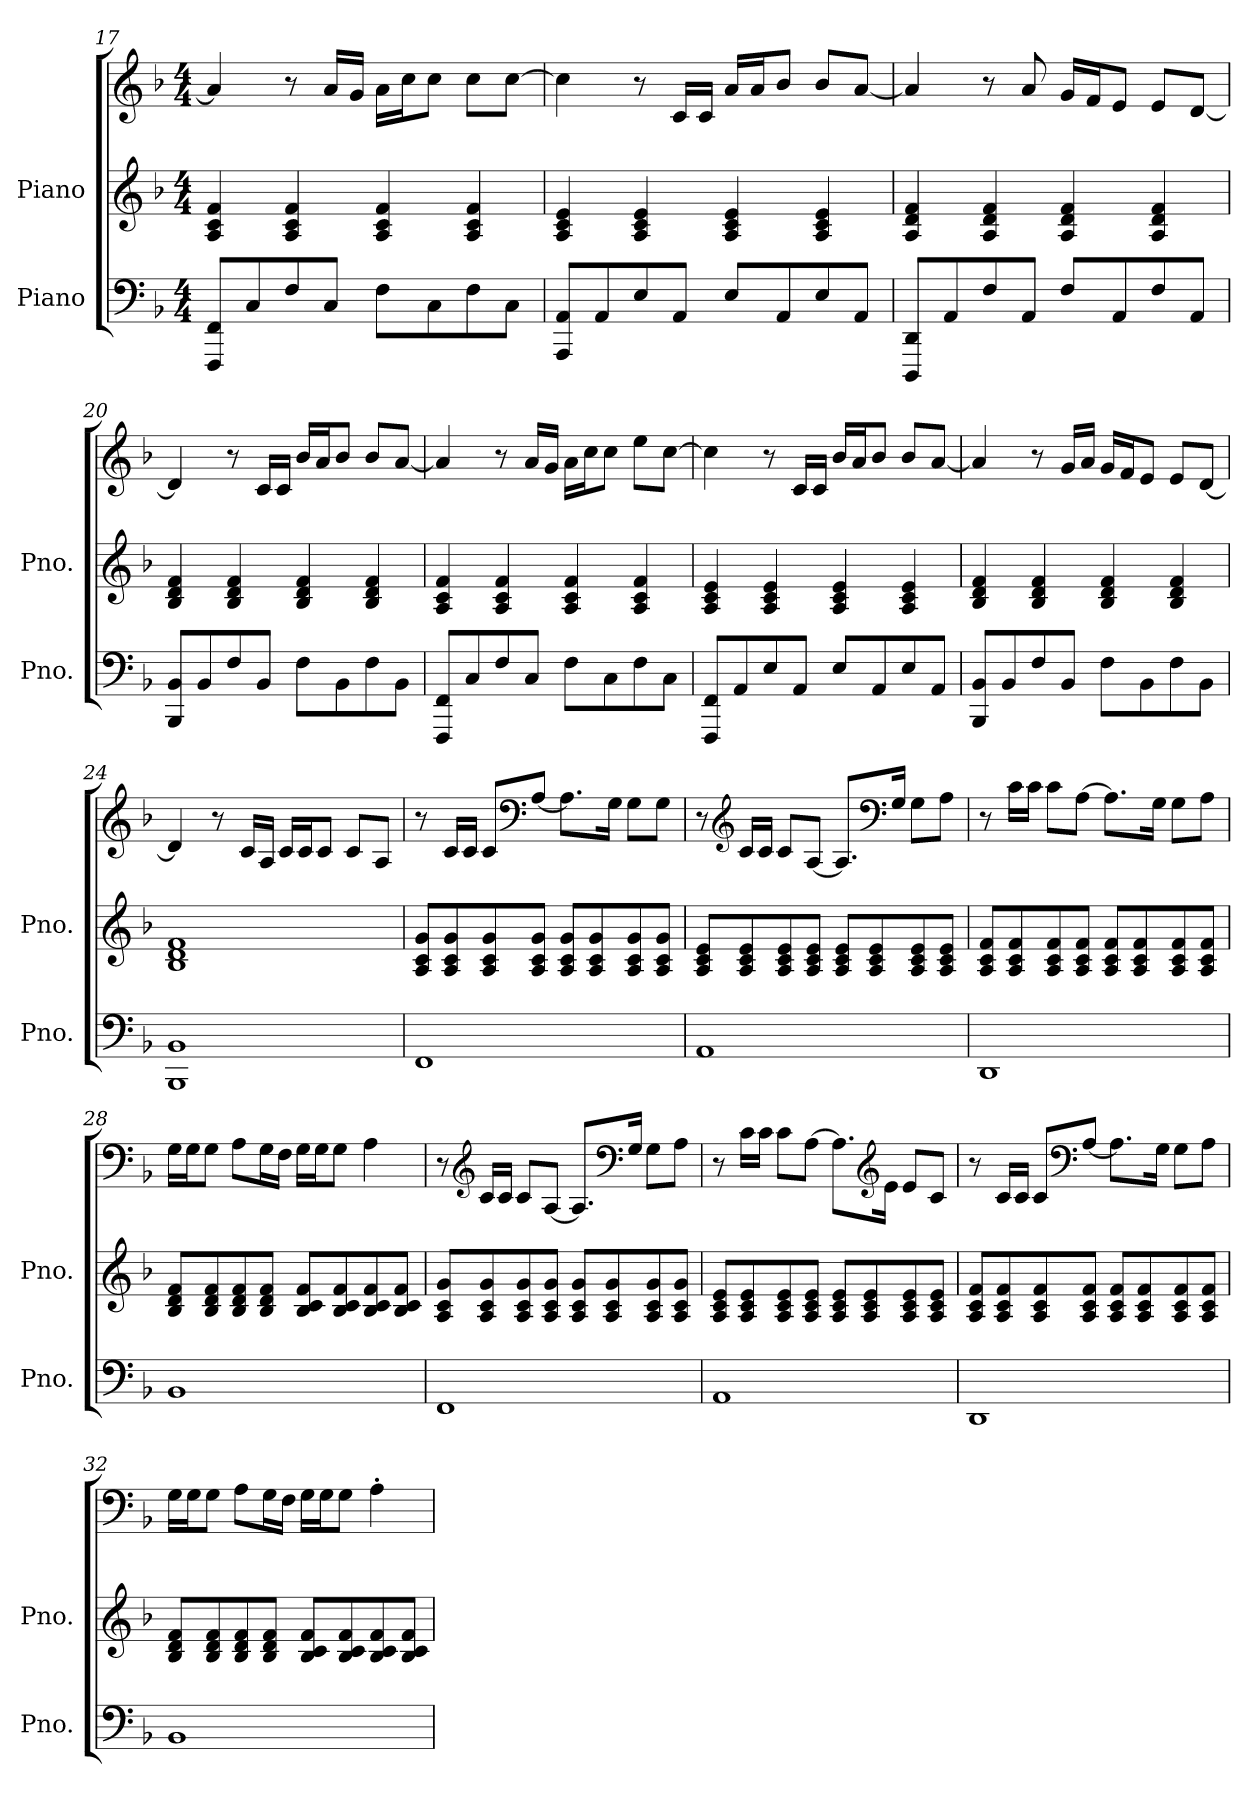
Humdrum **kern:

**kern	**kern	**kern
*part2	*part1	*part1
*staff3	*staff2	*staff1
*I"Piano	*I"Piano	*
*I'Pno.	*I'Pno.	*
*clefF4	*clefG2	*clefG2
*k[b-]	*k[b-]	*k[b-]
*M4/4	*M4/4	*M4/4
=17	=17	=17
8FFF/ 8FF/L	4A/ 4c/ 4f/	4a/]
8C/	.	.
8F/	4A/ 4c/ 4f/	8r
8C/J	.	16a/LL
.	.	16g/JJ
8F\L	4A/ 4c/ 4f/	16a\LL
.	.	16cc\J
8C\	.	8cc\J
8F\	4A/ 4c/ 4f/	8cc\L
8C\J	.	[8cc\J
!!LO:LB:g=z
=18	=18	=18
8AAA/ 8AA/L	4A/ 4c/ 4e/	4cc\]
8AA/	.	.
8E/	4A/ 4c/ 4e/	8r
8AA/J	.	16c/LL
.	.	16c/JJ
8E/L	4A/ 4c/ 4e/	16a/LL
.	.	16a/J
8AA/	.	8b-/J
8E/	4A/ 4c/ 4e/	8b-/L
8AA/J	.	[8a/J
=19	=19	=19
8DDD/ 8DD/L	4A/ 4d/ 4f/	4a/]
8AA/	.	.
8F/	4A/ 4d/ 4f/	8r
8AA/J	.	8a/
8F/L	4A/ 4d/ 4f/	16g/LL
.	.	16f/J
8AA/	.	8e/J
8F/	4A/ 4d/ 4f/	8e/L
8AA/J	.	[8d/J
=20	=20	=20
8BBB-/ 8BB-/L	4B-/ 4d/ 4f/	4d/]
8BB-/	.	.
8F/	4B-/ 4d/ 4f/	8r
8BB-/J	.	16c/LL
.	.	16c/JJ
8F\L	4B-/ 4d/ 4f/	16b-/LL
.	.	16a/J
8BB-\	.	8b-/J
8F\	4B-/ 4d/ 4f/	8b-/L
8BB-\J	.	[8a/J
=21	=21	=21
8FFF/ 8FF/L	4A/ 4c/ 4f/	4a/]
8C/	.	.
8F/	4A/ 4c/ 4f/	8r
8C/J	.	16a/LL
.	.	16g/JJ
8F\L	4A/ 4c/ 4f/	16a\LL
.	.	16cc\J
8C\	.	8cc\J
8F\	4A/ 4c/ 4f/	8ee\L
8C\J	.	[8cc\J
!!LO:LB:g=z
=22	=22	=22
8FFF/ 8FF/L	4A/ 4c/ 4e/	4cc\]
8AA/	.	.
8E/	4A/ 4c/ 4e/	8r
8AA/J	.	16c/LL
.	.	16c/JJ
8E/L	4A/ 4c/ 4e/	16b-/LL
.	.	16a/J
8AA/	.	8b-/J
8E/	4A/ 4c/ 4e/	8b-/L
8AA/J	.	[8a/J
=23	=23	=23
8BBB-/ 8BB-/L	4B-/ 4d/ 4f/	4a/]
8BB-/	.	.
8F/	4B-/ 4d/ 4f/	8r
8BB-/J	.	16g/LL
.	.	16a/JJ
8F\L	4B-/ 4d/ 4f/	16g/LL
.	.	16f/J
8BB-\	.	8e/J
8F\	4B-/ 4d/ 4f/	8e/L
8BB-\J	.	[8d/J
=24	=24	=24
1BBB- 1BB-	1B- 1d 1f	4d/]
.	.	8r
.	.	16c/LL
.	.	16A/JJ
.	.	16c/LL
.	.	16c/J
.	.	8c/J
.	.	8c/L
.	.	8A/J
!!LO:PB:g=z
=25	=25	=25
1FF	8A/ 8c/ 8g/L	8r
.	8A/ 8c/ 8g/	16c/LL
.	.	16c/JJ
.	8A/ 8c/ 8g/	8c/L
*	*	*clefF4
.	8A/ 8c/ 8g/J	[8A/J
.	8A/ 8c/ 8g/L	8.A\L]
.	8A/ 8c/ 8g/	.
.	.	16G\Jk
.	8A/ 8c/ 8g/	8G\L
.	8A/ 8c/ 8g/J	8G\J
=26	=26	=26
1AA	8A/ 8c/ 8e/L	8r
*	*	*clefG2
.	8A/ 8c/ 8e/	16c/LL
.	.	16c/JJ
.	8A/ 8c/ 8e/	8c/L
.	8A/ 8c/ 8e/J	[8A/J
.	8A/ 8c/ 8e/L	8.A/L]
.	8A/ 8c/ 8e/	.
*	*	*clefF4
.	.	16G/Jk
.	8A/ 8c/ 8e/	8G\L
.	8A/ 8c/ 8e/J	8A\J
=27	=27	=27
1DD	8A/ 8c/ 8f/L	8r
.	8A/ 8c/ 8f/	16c\LL
.	.	16c\JJ
.	8A/ 8c/ 8f/	8c\L
.	8A/ 8c/ 8f/J	[8A\J
.	8A/ 8c/ 8f/L	8.A\L]
.	8A/ 8c/ 8f/	.
.	.	16G\Jk
.	8A/ 8c/ 8f/	8G\L
.	8A/ 8c/ 8f/J	8A\J
!!LO:LB:g=z
=28	=28	=28
1BB-	8B-/ 8d/ 8f/L	16G\LL
.	.	16G\J
.	8B-/ 8d/ 8f/	8G\J
.	8B-/ 8d/ 8f/	8A\L
.	8B-/ 8d/ 8f/J	16G\L
.	.	16F\JJ
.	8B-/ 8c/ 8f/L	16G\LL
.	.	16G\J
.	8B-/ 8c/ 8f/	8G\J
.	8B-/ 8c/ 8f/	4A\
.	8B-/ 8c/ 8f/J	.
=29	=29	=29
1FF	8A/ 8c/ 8g/L	8r
*	*	*clefG2
.	8A/ 8c/ 8g/	16c/LL
.	.	16c/JJ
.	8A/ 8c/ 8g/	8c/L
.	8A/ 8c/ 8g/J	[8A/J
.	8A/ 8c/ 8g/L	8.A/L]
.	8A/ 8c/ 8g/	.
*	*	*clefF4
.	.	16G/Jk
.	8A/ 8c/ 8g/	8G\L
.	8A/ 8c/ 8g/J	8A\J
!!LO:LB:g=z
=30	=30	=30
1AA	8A/ 8c/ 8e/L	8r
.	8A/ 8c/ 8e/	16c\LL
.	.	16c\JJ
.	8A/ 8c/ 8e/	8c\L
.	8A/ 8c/ 8e/J	[8A\J
.	8A/ 8c/ 8e/L	8.A\L]
.	8A/ 8c/ 8e/	.
*	*	*clefG2
.	.	16e\Jk
.	8A/ 8c/ 8e/	8e/L
.	8A/ 8c/ 8e/J	8c/J
=31	=31	=31
1DD	8A/ 8c/ 8f/L	8r
.	8A/ 8c/ 8f/	16c/LL
.	.	16c/JJ
.	8A/ 8c/ 8f/	8c/L
*	*	*clefF4
.	8A/ 8c/ 8f/J	[8A/J
.	8A/ 8c/ 8f/L	8.A\L]
.	8A/ 8c/ 8f/	.
.	.	16G\Jk
.	8A/ 8c/ 8f/	8G\L
.	8A/ 8c/ 8f/J	8A\J
!!LO:LB:g=z
=32	=32	=32
1BB-	8B-/ 8d/ 8f/L	16G\LL
.	.	16G\J
.	8B-/ 8d/ 8f/	8G\J
.	8B-/ 8d/ 8f/	8A\L
.	8B-/ 8d/ 8f/J	16G\L
.	.	16F\JJ
.	8B-/ 8c/ 8f/L	16G\LL
.	.	16G\J
.	8B-/ 8c/ 8f/	8G\J
.	8B-/ 8c/ 8f/	4A'\
.	8B-/ 8c/ 8f/J	.
=	=	=
*-	*-	*-
